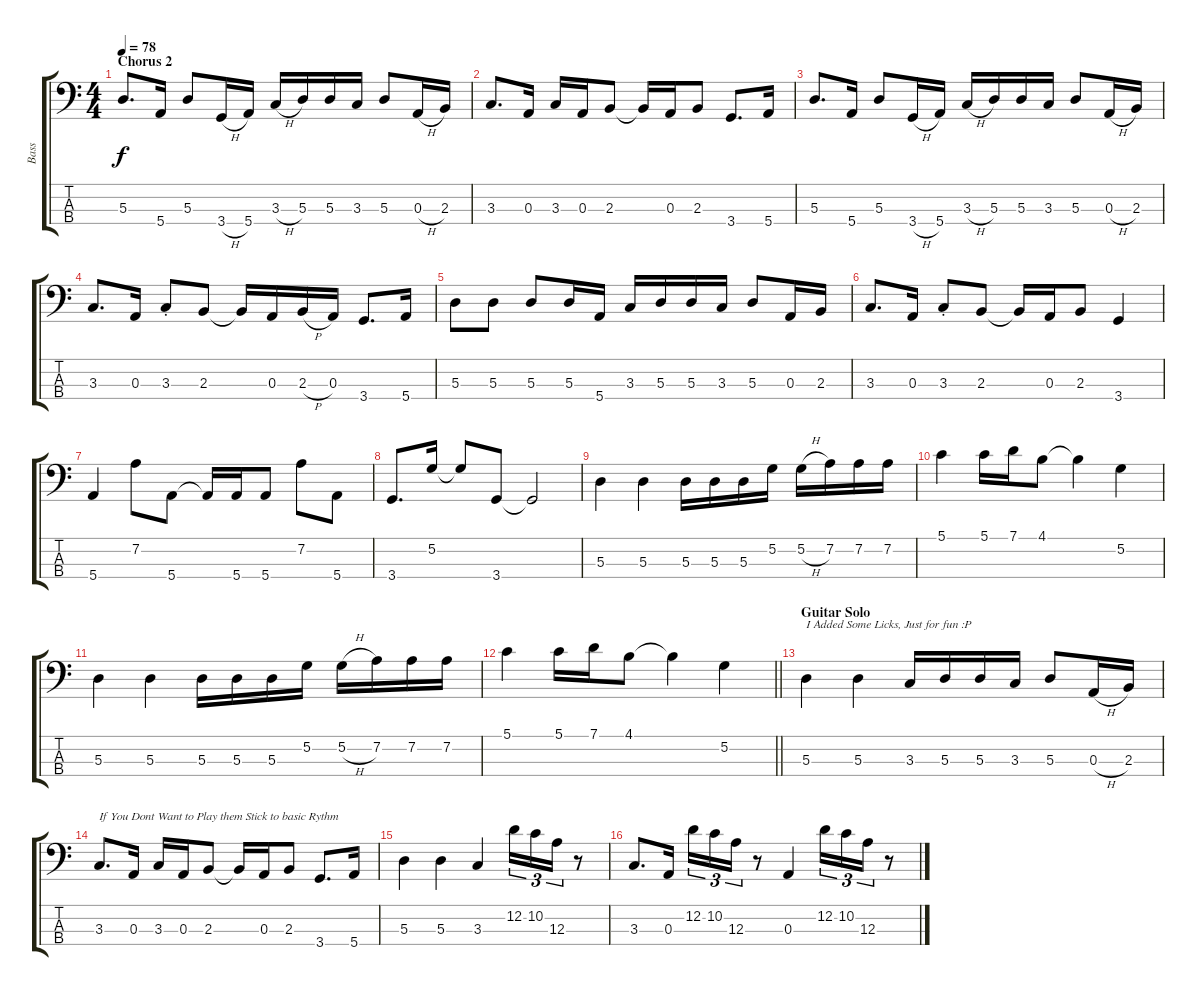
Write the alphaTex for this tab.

\track ("Bass" "Bass") {instrument electricbassfinger}
\staff {score tabs}
\tuning (G2 D2 A1 E1) {hide}
\ts (4 4)
\section ("" "Chorus 2")
\tempo 78
\clef f4
\ks c
5.3.8{d dy f} 5.4.16 5.3.8 3.4{h}.16 5.4.16 3.3{h}.16 5.3.16 5.3.16 3.3.16 5.3.8 0.3{h}.16 2.3.16 |
3.3.8{d} 0.3.16 3.3.16 0.3.16 2.3.8 2.3{t}.16 0.3.16 2.3.8 3.4.8{d} 5.4.16 |
5.3.8{d} 5.4.16 5.3.8 3.4{h}.16 5.4.16 3.3{h}.16 5.3.16 5.3.16 3.3.16 5.3.8 0.3{h}.16 2.3.16 |
3.3.8{d} 0.3.16 3.3{st}.8 2.3.8 2.3{t}.16 0.3.16 2.3{h}.16 0.3.16 3.4.8{d} 5.4.16 |
5.3.8 5.3.8 5.3.8 5.3.16 5.4.16 3.3.16 5.3.16 5.3.16 3.3.16 5.3.8 0.3.16 2.3.16 |
3.3.8{d} 0.3.16 3.3{st}.8 2.3.8 2.3{t}.16 0.3.16 2.3.8 3.4.4 |
5.4.4 7.2.8 5.4.8 5.4{t}.16 5.4.16 5.4.8 7.2.8 5.4.8 |
3.4.8{d} 5.2.16 5.2{t}.8 3.4.8 3.4{t}.2 |
5.3.4 5.3.4 5.3.16 5.3.16 5.3.16 5.2.16 5.2{h}.16 7.2.16 7.2.16 7.2.16 |
5.1.4 5.1.16 7.1.16 4.1.8 4.1{t}.4 5.2.4 |
5.3.4 5.3.4 5.3.16 5.3.16 5.3.16 5.2.16 5.2{h}.16 7.2.16 7.2.16 7.2.16 |
\barLineRight lightlight
5.1.4 5.1.16 7.1.16 4.1.8 4.1{t}.4 5.2.4 |
\section ("" "Guitar Solo")
5.3.4{txt "I Added Some Licks, Just for fun :P"} 5.3.4 3.3.16 5.3.16 5.3.16 3.3.16 5.3.8 0.3{h}.16 2.3.16 |
3.3.8{d txt "If You Dont Want to Play them Stick to basic Rythm"} 0.3.16 3.3.16 0.3.16 2.3.8 2.3{t}.16 0.3.16 2.3.8 3.4.8{d} 5.4.16 |
5.3.4 5.3.4 3.3.4 12.2.16{tu (3 2)} 10.2.16{tu (3 2)} 12.3.16{tu (3 2)} r.8 |
3.3.8{d} 0.3.16 12.2.16{tu (3 2)} 10.2.16{tu (3 2)} 12.3.16{tu (3 2)} r.8 0.3.4 12.2.16{tu (3 2)} 10.2.16{tu (3 2)} 12.3.16{tu (3 2)} r.8
